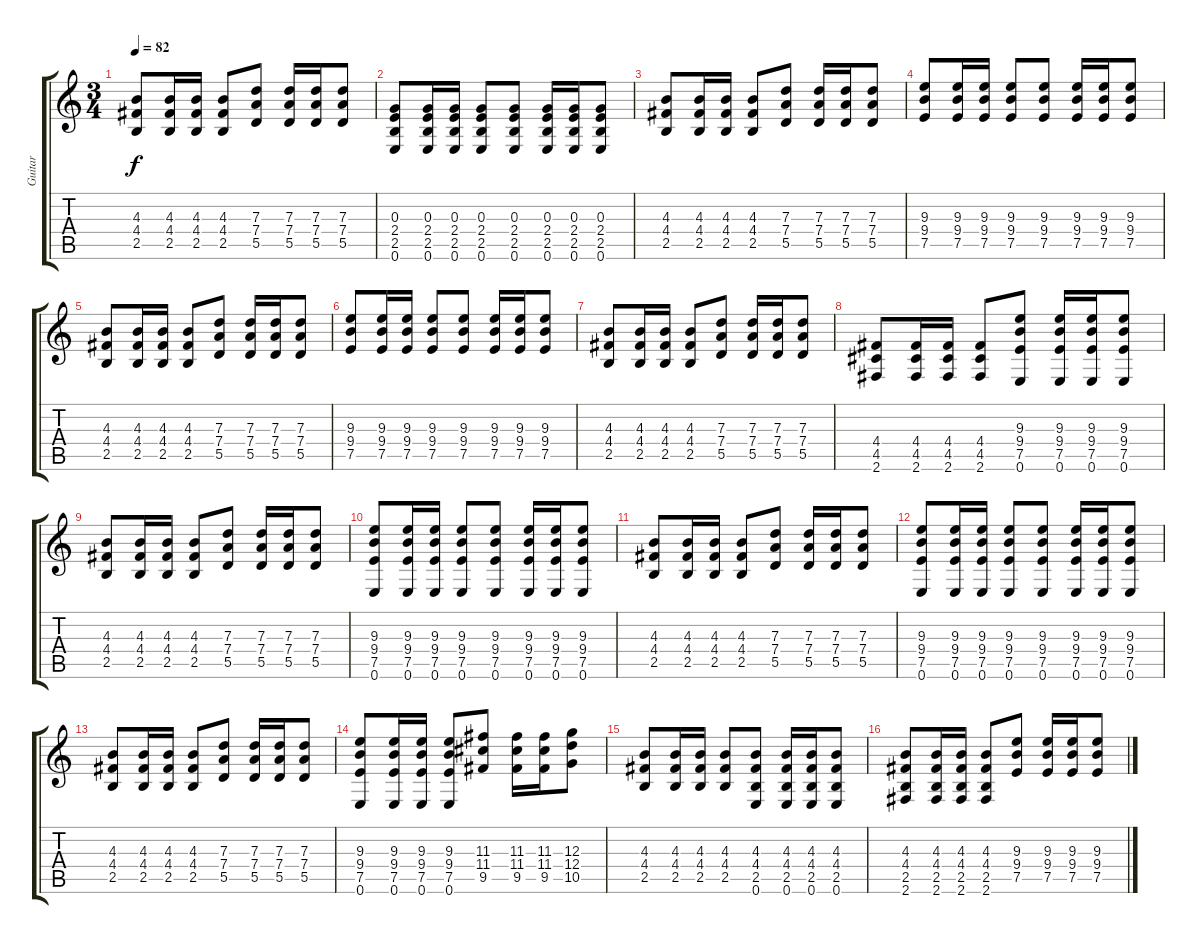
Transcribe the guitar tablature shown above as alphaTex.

\track ("Guitar" "Guitar") {instrument distortionguitar}
\staff {score tabs}
\tuning (E4 B3 G3 D3 A2 E2) {hide}
\ts (3 4)
\tempo 82
\clef g2
\ks c
(4.3 4.4 2.5).8{dy f} (4.3 4.4 2.5).16 (4.3 4.4 2.5).16 (4.3 4.4 2.5).8 (7.3 7.4 5.5).8 (7.3 7.4 5.5).16 (7.3 7.4 5.5).16 (7.3 7.4 5.5).8 |
(0.3 2.4 2.5 0.6).8 (0.3 2.4 2.5 0.6).16 (0.3 2.4 2.5 0.6).16 (0.3 2.4 2.5 0.6).8 (0.3 2.4 2.5 0.6).8 (0.3 2.4 2.5 0.6).16 (0.3 2.4 2.5 0.6).16 (0.3 2.4 2.5 0.6).8 |
(4.3 4.4 2.5).8 (4.3 4.4 2.5).16 (4.3 4.4 2.5).16 (4.3 4.4 2.5).8 (7.3 7.4 5.5).8 (7.3 7.4 5.5).16 (7.3 7.4 5.5).16 (7.3 7.4 5.5).8 |
(9.3 9.4 7.5).8 (9.3 9.4 7.5).16 (9.3 9.4 7.5).16 (9.3 9.4 7.5).8 (9.3 9.4 7.5).8 (9.3 9.4 7.5).16 (9.3 9.4 7.5).16 (9.3 9.4 7.5).8 |
(4.3 4.4 2.5).8 (4.3 4.4 2.5).16 (4.3 4.4 2.5).16 (4.3 4.4 2.5).8 (7.3 7.4 5.5).8 (7.3 7.4 5.5).16 (7.3 7.4 5.5).16 (7.3 7.4 5.5).8 |
(9.3 9.4 7.5).8 (9.3 9.4 7.5).16 (9.3 9.4 7.5).16 (9.3 9.4 7.5).8 (9.3 9.4 7.5).8 (9.3 9.4 7.5).16 (9.3 9.4 7.5).16 (9.3 9.4 7.5).8 |
(4.3 4.4 2.5).8 (4.3 4.4 2.5).16 (4.3 4.4 2.5).16 (4.3 4.4 2.5).8 (7.3 7.4 5.5).8 (7.3 7.4 5.5).16 (7.3 7.4 5.5).16 (7.3 7.4 5.5).8 |
(4.4 4.5 2.6).8 (4.4 4.5 2.6).16 (4.4 4.5 2.6).16 (4.4 4.5 2.6).8 (9.3 9.4 7.5 0.6).8 (9.3 9.4 7.5 0.6).16 (9.3 9.4 7.5 0.6).16 (9.3 9.4 7.5 0.6).8 |
(4.3 4.4 2.5).8 (4.3 4.4 2.5).16 (4.3 4.4 2.5).16 (4.3 4.4 2.5).8 (7.3 7.4 5.5).8 (7.3 7.4 5.5).16 (7.3 7.4 5.5).16 (7.3 7.4 5.5).8 |
(9.3 9.4 7.5 0.6).8 (9.3 9.4 7.5 0.6).16 (9.3 9.4 7.5 0.6).16 (9.3 9.4 7.5 0.6).8 (9.3 9.4 7.5 0.6).8 (9.3 9.4 7.5 0.6).16 (9.3 9.4 7.5 0.6).16 (9.3 9.4 7.5 0.6).8 |
(4.3 4.4 2.5).8 (4.3 4.4 2.5).16 (4.3 4.4 2.5).16 (4.3 4.4 2.5).8 (7.3 7.4 5.5).8 (7.3 7.4 5.5).16 (7.3 7.4 5.5).16 (7.3 7.4 5.5).8 |
(9.3 9.4 7.5 0.6).8 (9.3 9.4 7.5 0.6).16 (9.3 9.4 7.5 0.6).16 (9.3 9.4 7.5 0.6).8 (9.3 9.4 7.5 0.6).8 (9.3 9.4 7.5 0.6).16 (9.3 9.4 7.5 0.6).16 (9.3 9.4 7.5 0.6).8 |
(4.3 4.4 2.5).8 (4.3 4.4 2.5).16 (4.3 4.4 2.5).16 (4.3 4.4 2.5).8 (7.3 7.4 5.5).8 (7.3 7.4 5.5).16 (7.3 7.4 5.5).16 (7.3 7.4 5.5).8 |
(9.3 9.4 7.5 0.6).8 (9.3 9.4 7.5 0.6).16 (9.3 9.4 7.5 0.6).16 (9.3 9.4 7.5 0.6).8 (11.3 11.4 9.5).8 (11.3 11.4 9.5).16 (11.3 11.4 9.5).16 (12.3 12.4 10.5).8 |
(4.3 4.4 2.5).8 (4.3 4.4 2.5).16 (4.3 4.4 2.5).16 (4.3 4.4 2.5).8 (4.3 4.4 2.5 0.6).8 (4.3 4.4 2.5 0.6).16 (4.3 4.4 2.5 0.6).16 (4.3 4.4 2.5 0.6).8 |
(4.3 4.4 2.5 2.6).8 (4.3 4.4 2.5 2.6).16 (4.3 4.4 2.5 2.6).16 (4.3 4.4 2.5 2.6).8 (9.3 9.4 7.5).8 (9.3 9.4 7.5).16 (9.3 9.4 7.5).16 (9.3 9.4 7.5).8
